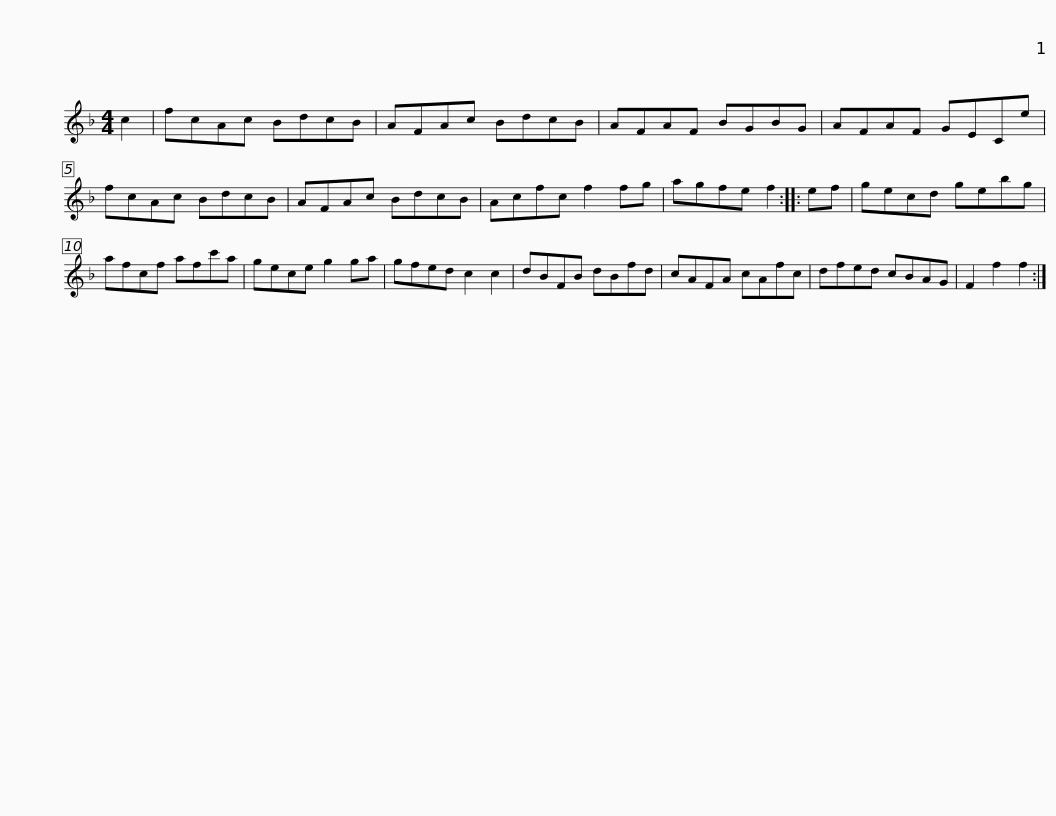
X:1
L:1/8
M:4/4
I:linebreak $
K:F
V:1 treble
V:1
 c2 | fcAc BdcB | AFAc BdcB | AFAF BGBG | AFAF GECe | %5
 fcAc BdcB |$ AFAc BdcB | Acfc f2 fg | agfe f2 :: ef | %10
 gecd gebg | afcf afc'a |$ gece g2 ga | gfed c2 c2 | dBFB dBfd | %15
 cAFA cAfc | dfed cBAG | F2 f2 f2 :| %18
